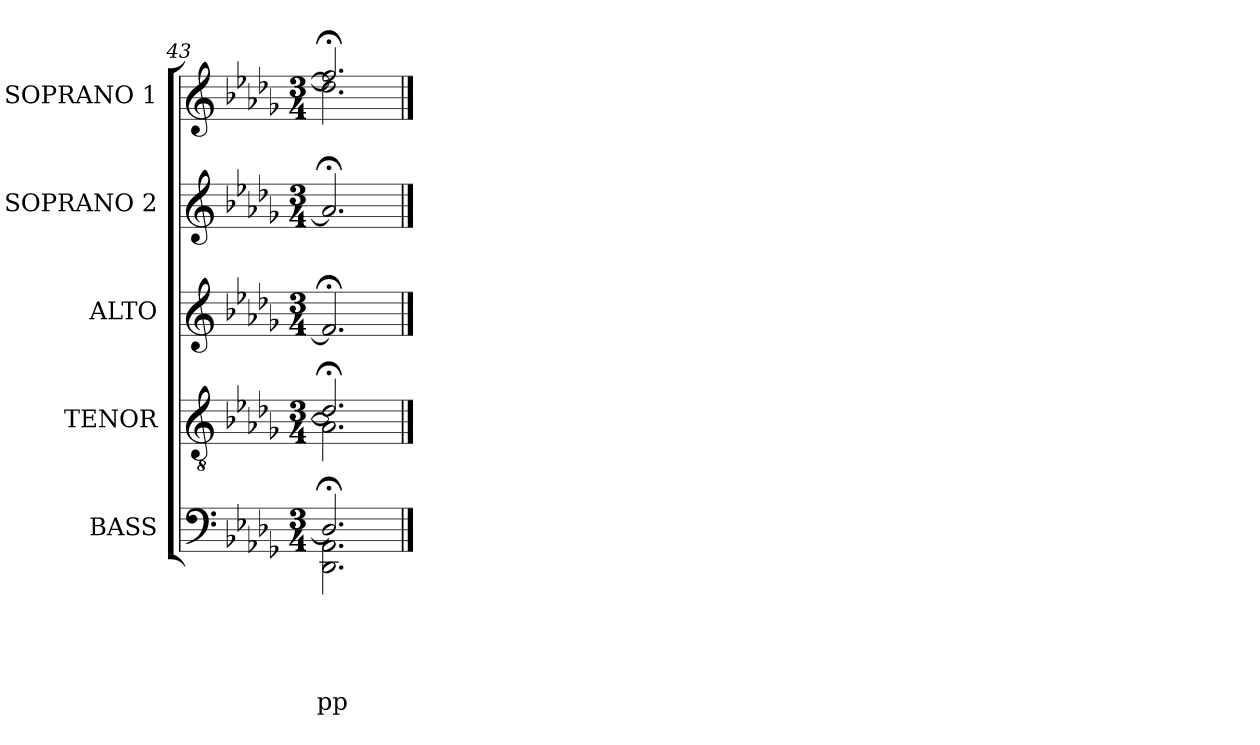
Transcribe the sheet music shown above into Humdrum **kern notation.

**kern	**text	**text	**text	**text	**text	**kern	**text	**kern	**text	**kern	**text	**kern	**text
*part5	*part5	*part5	*part5	*part5	*part5	*part4	*part4	*part3	*part3	*part2	*part2	*part1	*part1
*staff5	*staff5	*staff5	*staff5	*staff5	*staff5	*staff4	*staff4	*staff3	*staff3	*staff2	*staff2	*staff1	*staff1
*I"BASS	*	*	*	*	*	*I"TENOR	*	*I"ALTO	*	*I"SOPRANO 2	*	*I"SOPRANO 1	*
*I'B.	*	*	*	*	*	*I'T.	*	*I'A.	*	*I'S. 2	*	*I'S. 1	*
*clefF4	*	*	*	*	*	*clefGv2	*	*clefG2	*	*clefG2	*	*clefG2	*
*k[b-e-a-d-g-]	*	*	*	*	*	*k[b-e-a-d-g-]	*	*k[b-e-a-d-g-]	*	*k[b-e-a-d-g-]	*	*k[b-e-a-d-g-]	*
*D-:	*	*	*	*	*	*D-:	*	*D-:	*	*D-:	*	*D-:	*
*M3/4	*	*	*	*	*	*M3/4	*	*M3/4	*	*M3/4	*	*M3/4	*
=43	=43	=43	=43	=43	=43	=43	=43	=43	=43	=43	=43	=43	=43
!	!	!	!	!	!LO:LY:b:rj	!	!	!	!	!	!	!	!
*^	*	*	*	*	*	*^	*	*	*	*	*	*^	*
2.D-;</]	2.DD-\ 2.AA-\	.	.	.	.	pp	2.d-;</]	2.A-\]	.	2.f;/]	.	2.a-;/]	.	2.ff;</]	2.dd-\]	.
*v	*v	*	*	*	*	*	*	*	*	*	*	*	*	*v	*v	*
*	*	*	*	*	*	*v	*v	*	*	*	*	*	*	*
==	==	==	==	==	==	==	==	==	==	==	==	==	==
*-	*-	*-	*-	*-	*-	*-	*-	*-	*-	*-	*-	*-	*-
